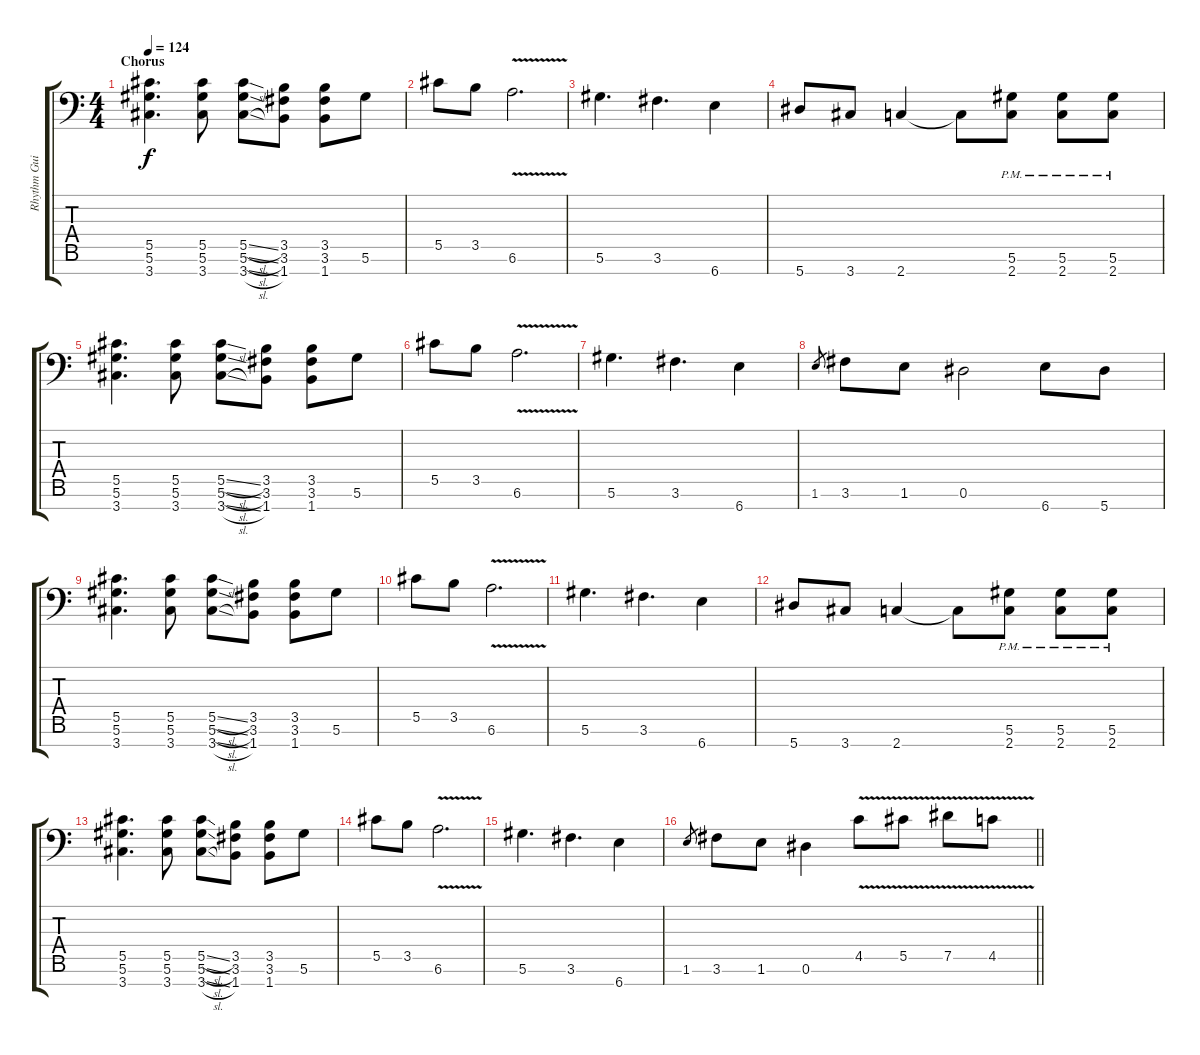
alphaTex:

\track ("Rhythm Guitar (left)" "Rhythm Gui") {instrument distortionguitar}
\staff {score tabs}
\tuning (Eb4 Bb3 Gb3 Db3 Ab2 Eb2 Bb1) {hide}
\ts (4 4)
\section ("" "Chorus")
\tempo 124
\clef f4
\ks c
(5.5 5.6 3.7).4{d dy f} (5.5 5.6 3.7).8 (5.5{sl} 5.6{sl} 3.7{sl}).8 (3.5 3.6 1.7).8 (3.5 3.6 1.7).8 5.6.8 |
5.5.8 3.5.8 6.6{v}.2{d} |
5.6.4{d} 3.6.4{d} 6.7.4 |
5.7.8 3.7.8 2.7.4 2.7{t}.8 (5.6{pm} 2.7{pm}).8 (5.6{pm} 2.7{pm}).8 (5.6{pm} 2.7{pm}).8 |
(5.5 5.6 3.7).4{d} (5.5 5.6 3.7).8 (5.5{sl} 5.6{sl} 3.7{sl}).8 (3.5 3.6 1.7).8 (3.5 3.6 1.7).8 5.6.8 |
5.5.8 3.5.8 6.6{v}.2{d} |
5.6.4{d} 3.6.4{d} 6.7.4 |
1.6.8{gr} 3.6.8 1.6.8 0.6.2 6.7.8 5.7.8 |
(5.5 5.6 3.7).4{d} (5.5 5.6 3.7).8 (5.5{sl} 5.6{sl} 3.7{sl}).8 (3.5 3.6 1.7).8 (3.5 3.6 1.7).8 5.6.8 |
5.5.8 3.5.8 6.6{v}.2{d} |
5.6.4{d} 3.6.4{d} 6.7.4 |
5.7.8 3.7.8 2.7.4 2.7{t}.8 (5.6{pm} 2.7{pm}).8 (5.6{pm} 2.7{pm}).8 (5.6{pm} 2.7{pm}).8 |
(5.5 5.6 3.7).4{d} (5.5 5.6 3.7).8 (5.5{sl} 5.6{sl} 3.7{sl}).8 (3.5 3.6 1.7).8 (3.5 3.6 1.7).8 5.6.8 |
5.5.8 3.5.8 6.6{v}.2{d} |
5.6.4{d} 3.6.4{d} 6.7.4 |
\barLineRight lightlight
1.6.8{gr} 3.6.8 1.6.8 0.6.4 4.5{v}.8 5.5{v}.8 7.5{v}.8 4.5{v}.8
